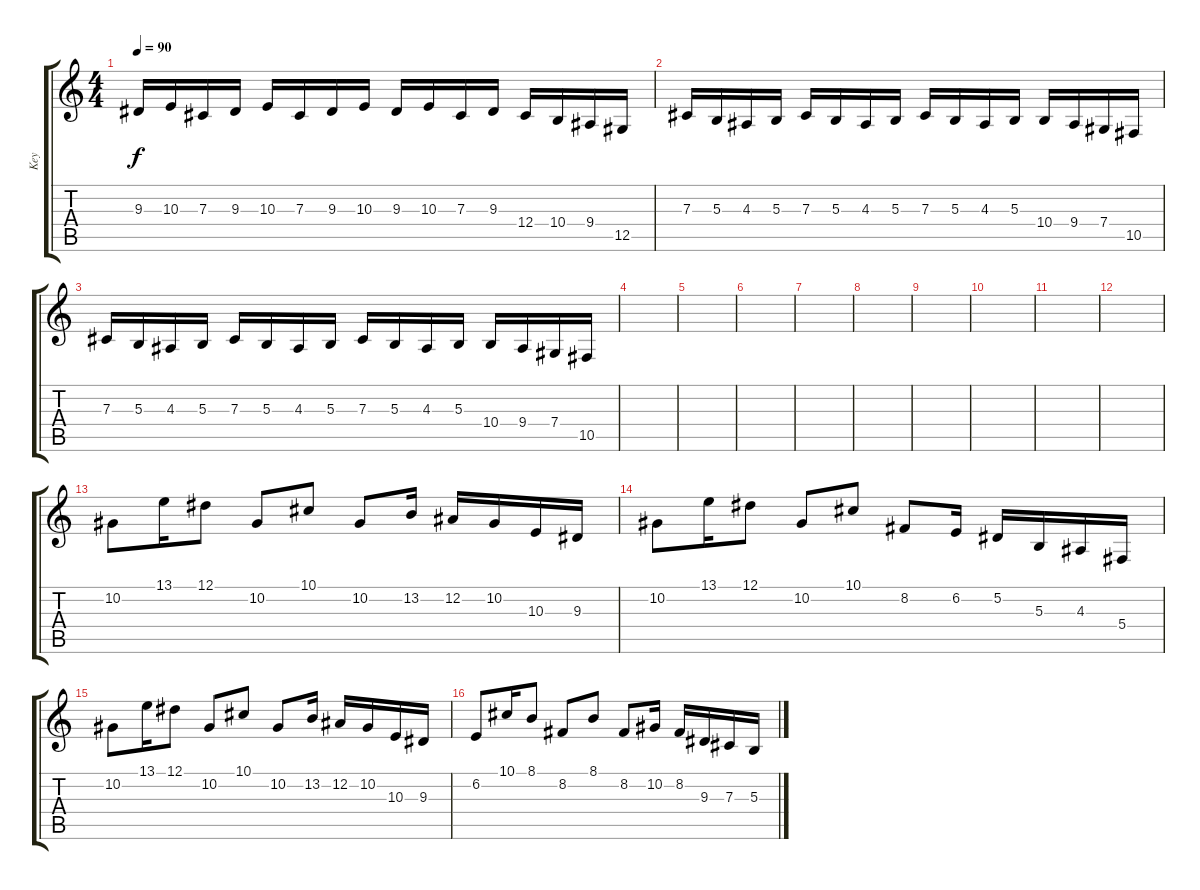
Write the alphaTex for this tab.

\track ("Key" "Key") {instrument lead8bassandlead}
\staff {score tabs}
\tuning (Eb4 Bb3 Gb3 Db3 Ab2 Eb2) {hide}
\ts (4 4)
\tempo 90
\clef g2
\ks c
9.3.16{dy f} 10.3.16 7.3.16 9.3.16 10.3.16 7.3.16 9.3.16 10.3.16 9.3.16 10.3.16 7.3.16 9.3.16 12.4.16 10.4.16 9.4.16 12.5.16 |
7.3.16 5.3.16 4.3.16 5.3.16 7.3.16 5.3.16 4.3.16 5.3.16 7.3.16 5.3.16 4.3.16 5.3.16 10.4.16 9.4.16 7.4.16 10.5.16 |
7.3.16 5.3.16 4.3.16 5.3.16 7.3.16 5.3.16 4.3.16 5.3.16 7.3.16 5.3.16 4.3.16 5.3.16 10.4.16 9.4.16 7.4.16 10.5.16 |
|
|
|
|
|
|
|
|
|
10.2.8 13.1.16 12.1.8 10.2.8 10.1.8 10.2.8 13.2.16 12.2.16 10.2.16 10.3.16 9.3.16 |
10.2.8 13.1.16 12.1.8 10.2.8 10.1.8 8.2.8 6.2.16 5.2.16 5.3.16 4.3.16 5.4.16 |
10.2.8 13.1.16 12.1.8 10.2.8 10.1.8 10.2.8 13.2.16 12.2.16 10.2.16 10.3.16 9.3.16 |
6.2.8 10.1.16 8.1.8 8.2.8 8.1.8 8.2.8 10.2.16 8.2.16 9.3.16 7.3.16 5.3.16
